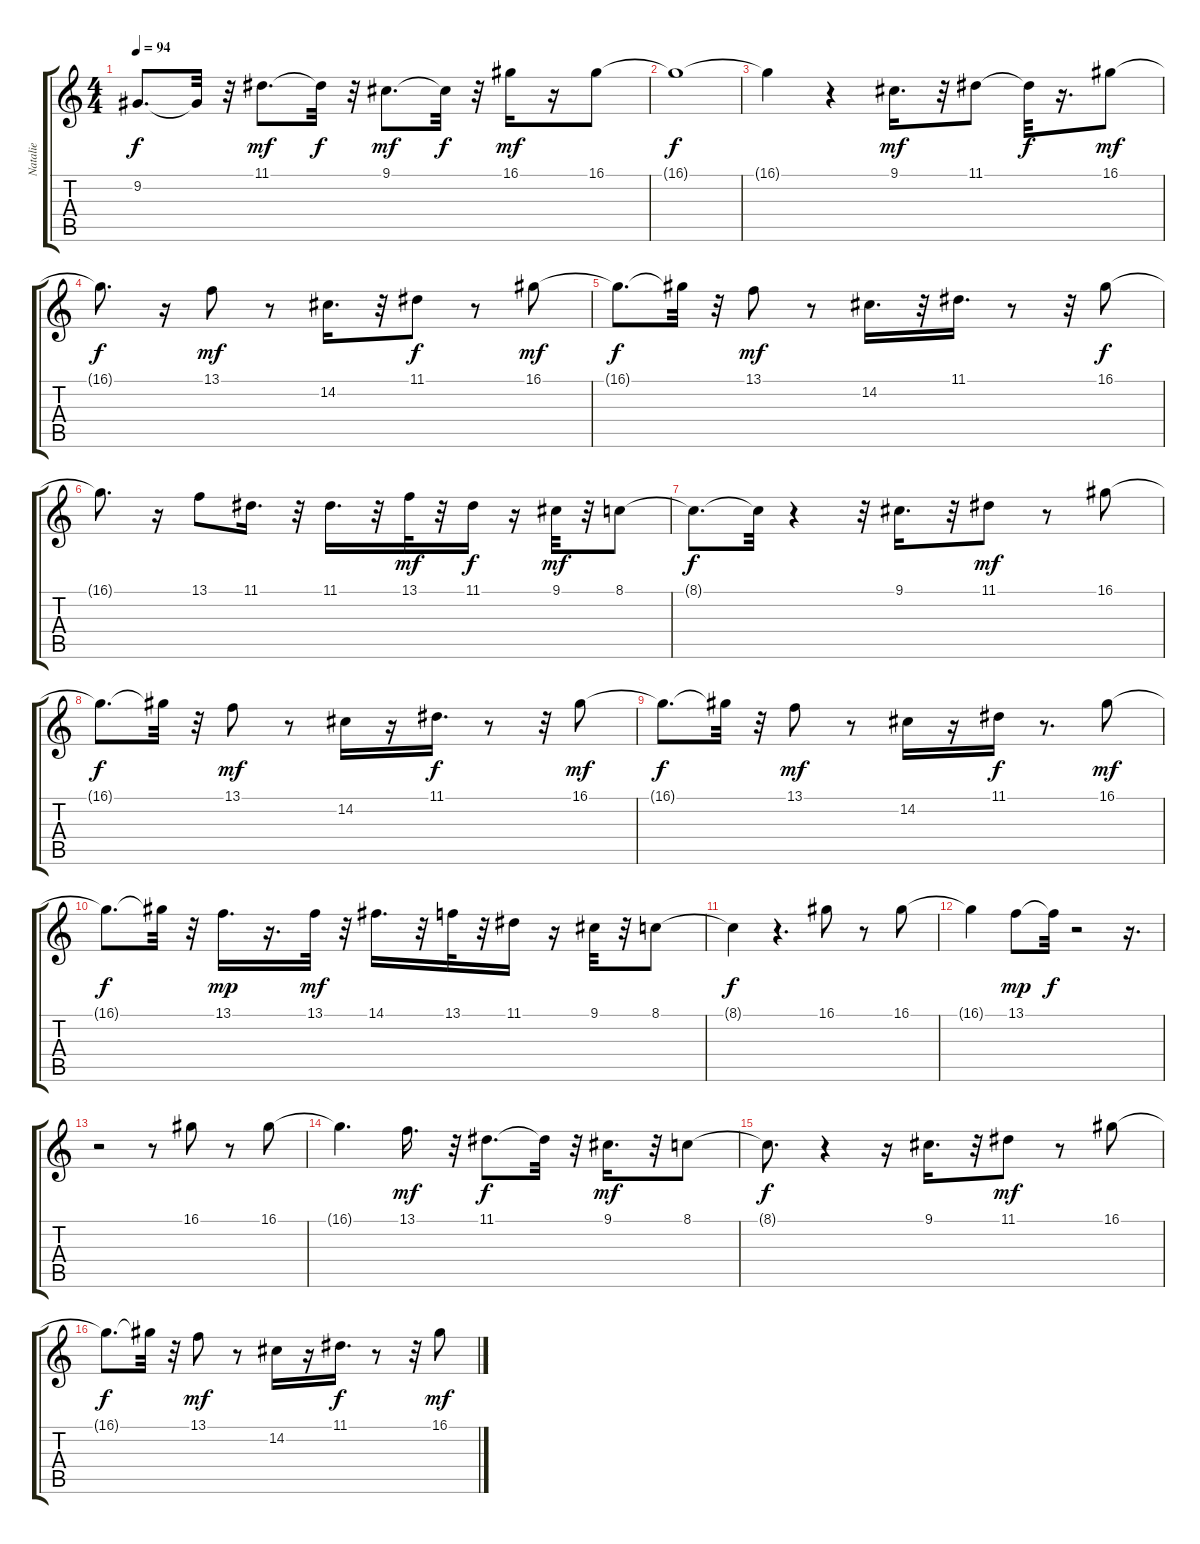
\track ("Natalie" "Natalie") {instrument flute}
\staff {score tabs}
\tuning (E4 B3 G3 D3 A2 E2) {hide}
\ts (4 4)
\tempo 94
\clef g2
\ks c
9.2{t}.8{d dy f} 9.2{t}.32 r.32 11.1.8{d dy mf} 11.1{t}.32{dy f} r.32 9.1.8{d dy mf} 9.1{t}.32{dy f} r.32 16.1.16{dy mf} r.16 16.1.8 |
16.1{t}.1{dy f} |
16.1{t}.4 r.4 9.1.16{d dy mf} r.32 11.1.8 11.1{t}.32{dy f} r.16{d} 16.1.8{dy mf} |
16.1{t}.8{d dy f} r.16 13.1.8{dy mf} r.8 14.2.16{d} r.32 11.1.8{dy f} r.8 16.1.8{dy mf} |
16.1{t}.8{d dy f} 16.1{t}.32 r.32 13.1.8{dy mf} r.8 14.2.16{d} r.32 11.1.16{d} r.8 r.32 16.1.8{dy f} |
16.1{t}.8{d} r.16 13.1.8 11.1.16{d} r.32 11.1.16{d} r.32 13.1.32{dy mf} r.32 11.1.16{dy f} r.16 9.1.32{dy mf} r.32 8.1.8 |
8.1{t}.8{d dy f} 8.1{t}.32 r.4 r.32 9.1.16{d} r.32 11.1.8{dy mf} r.8 16.1.8 |
16.1{t}.8{d dy f} 16.1{t}.32 r.32 13.1.8{dy mf} r.8 14.2.16 r.16 11.1.16{d dy f} r.8 r.32 16.1.8{dy mf} |
16.1{t}.8{d dy f} 16.1{t}.32 r.32 13.1.8{dy mf} r.8 14.2.16 r.16 11.1.16{dy f} r.8{d} 16.1.8{dy mf} |
16.1{t}.8{d dy f} 16.1{t}.32 r.32 13.1.16{d dy mp} r.16{d} 13.1.32{dy mf} r.32 14.1.16{d} r.32 13.1.32 r.32 11.1.16 r.16 9.1.32 r.32 8.1.8 |
8.1{t}.4{dy f} r.4{d} 16.1.8 r.8 16.1.8 |
16.1{t}.4 13.1.8{dy mp} 13.1{t}.32{dy f} r.2 r.16{d} |
r.2 r.8 16.1.8 r.8 16.1.8 |
16.1{t}.4{d} 13.1.16{d dy mf} r.32 11.1.8{d dy f} 11.1{t}.32 r.32 9.1.16{d dy mf} r.32 8.1.8 |
8.1{t}.8{d dy f} r.4 r.16 9.1.16{d} r.32 11.1.8{dy mf} r.8 16.1.8 |
16.1{t}.8{d dy f} 16.1{t}.32 r.32 13.1.8{dy mf} r.8 14.2.16 r.16 11.1.16{d dy f} r.8 r.32 16.1.8{dy mf}
